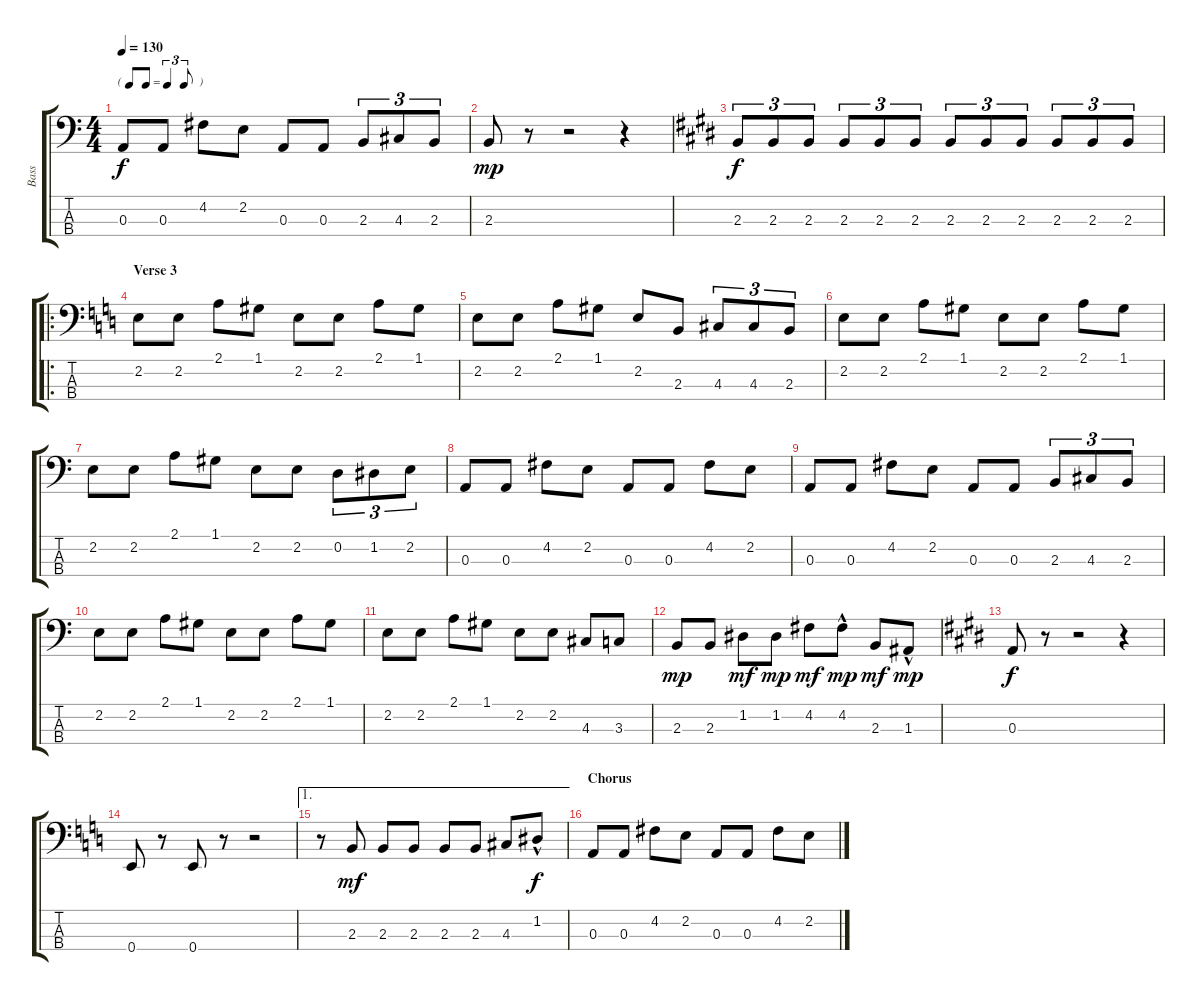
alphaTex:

\track ("Bass" "Bass") {instrument electricbassfinger}
\staff {score tabs}
\tuning (G2 D2 A1 E1) {hide}
\ts (4 4)
\tf triplet8th
\tempo 130
\clef f4
\ks c
0.3.8{dy f} 0.3.8 4.2.8 2.2.8 0.3.8 0.3.8 2.3.8{tu (3 2)} 4.3.8{tu (3 2)} 2.3.8{tu (3 2)} |
2.3.8{dy mp} r.8 r.2 r.4 |
\ks e
2.3.8{tu (3 2) dy f} 2.3.8{tu (3 2)} 2.3.8{tu (3 2)} 2.3.8{tu (3 2)} 2.3.8{tu (3 2)} 2.3.8{tu (3 2)} 2.3.8{tu (3 2)} 2.3.8{tu (3 2)} 2.3.8{tu (3 2)} 2.3.8{tu (3 2)} 2.3.8{tu (3 2)} 2.3.8{tu (3 2)} |
\ro
\section ("" "Verse 3")
\ks c
2.2.8 2.2.8 2.1.8 1.1.8 2.2.8 2.2.8 2.1.8 1.1.8 |
2.2.8 2.2.8 2.1.8 1.1.8 2.2.8 2.3.8 4.3.8{tu (3 2)} 4.3.8{tu (3 2)} 2.3.8{tu (3 2)} |
2.2.8 2.2.8 2.1.8 1.1.8 2.2.8 2.2.8 2.1.8 1.1.8 |
2.2.8 2.2.8 2.1.8 1.1.8 2.2.8 2.2.8 0.2.8{tu (3 2)} 1.2.8{tu (3 2)} 2.2.8{tu (3 2)} |
0.3.8 0.3.8 4.2.8 2.2.8 0.3.8 0.3.8 4.2.8 2.2.8 |
0.3.8 0.3.8 4.2.8 2.2.8 0.3.8 0.3.8 2.3.8{tu (3 2)} 4.3.8{tu (3 2)} 2.3.8{tu (3 2)} |
2.2.8 2.2.8 2.1.8 1.1.8 2.2.8 2.2.8 2.1.8 1.1.8 |
2.2.8 2.2.8 2.1.8 1.1.8 2.2.8 2.2.8 4.3.8 3.3.8 |
2.3.8{dy mp} 2.3.8 1.2.8{dy mf} 1.2.8{dy mp} 4.2.8{dy mf} 4.2{hac}.8{dy mp} 2.3.8{dy mf} 1.3{hac}.8{dy mp} |
\ks e
0.3.8{dy f} r.8 r.2 r.4 |
\ks c
0.4.8 r.8 0.4.8 r.8 r.2 |
\ae 1
r.8 2.3.8{dy mf} 2.3.8 2.3.8 2.3.8 2.3.8 4.3.8 1.2{hac}.8{dy f} |
\section ("" "Chorus")
0.3.8 0.3.8 4.2.8 2.2.8 0.3.8 0.3.8 4.2.8 2.2.8
